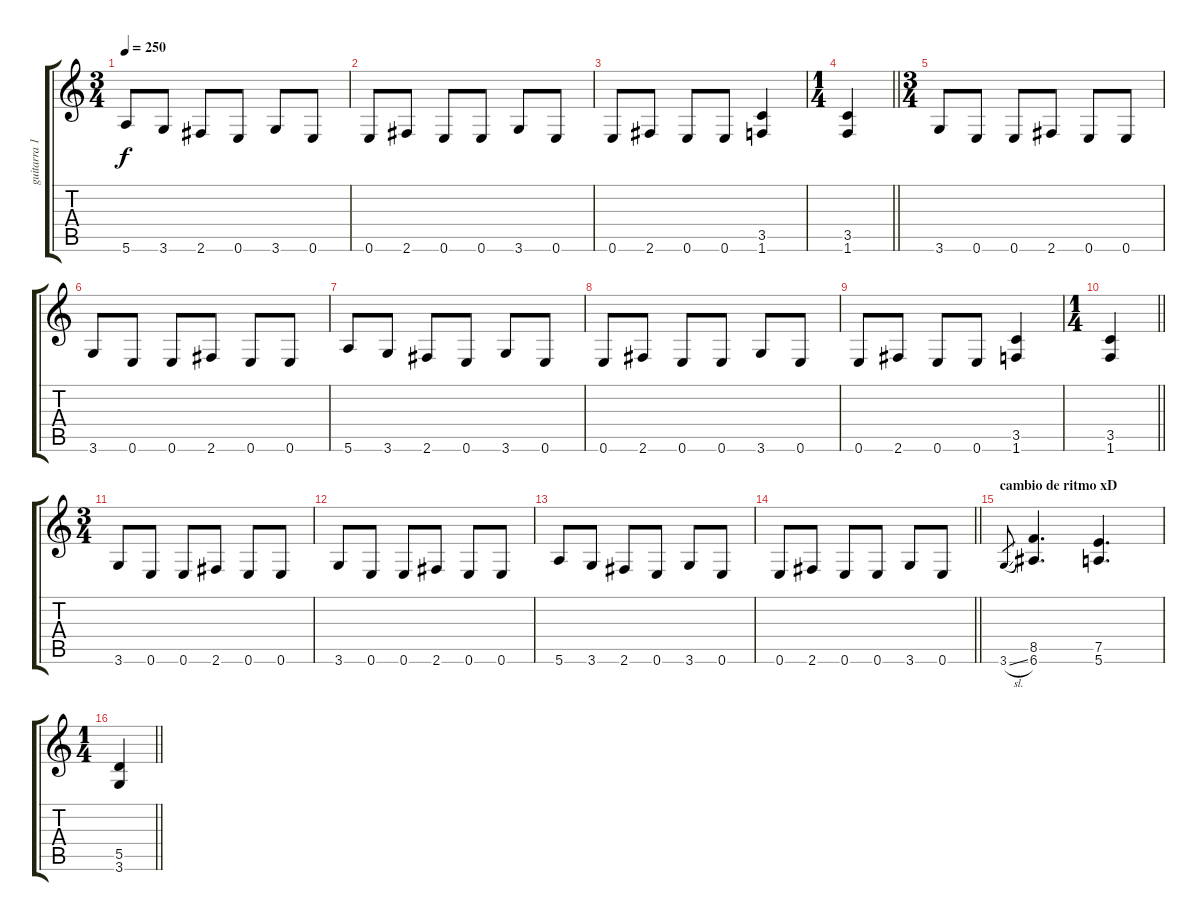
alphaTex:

\track ("guitarra 1" "guitarra 1") {instrument overdrivenguitar}
\staff {score tabs}
\tuning (E4 B3 G3 D3 A2 E2) {hide}
\ts (3 4)
\tempo 250
\clef g2
\ks c
5.6.8{dy f} 3.6.8 2.6.8 0.6.8 3.6.8 0.6.8 |
0.6.8 2.6.8 0.6.8 0.6.8 3.6.8 0.6.8 |
0.6.8 2.6.8 0.6.8 0.6.8 (3.5 1.6).4 |
\ts (1 4)
\barLineRight lightlight
(3.5 1.6).4 |
\ts (3 4)
3.6.8 0.6.8 0.6.8 2.6.8 0.6.8 0.6.8 |
3.6.8 0.6.8 0.6.8 2.6.8 0.6.8 0.6.8 |
5.6.8 3.6.8 2.6.8 0.6.8 3.6.8 0.6.8 |
0.6.8 2.6.8 0.6.8 0.6.8 3.6.8 0.6.8 |
0.6.8 2.6.8 0.6.8 0.6.8 (3.5 1.6).4 |
\ts (1 4)
\barLineRight lightlight
(3.5 1.6).4 |
\ts (3 4)
3.6.8 0.6.8 0.6.8 2.6.8 0.6.8 0.6.8 |
3.6.8 0.6.8 0.6.8 2.6.8 0.6.8 0.6.8 |
5.6.8 3.6.8 2.6.8 0.6.8 3.6.8 0.6.8 |
\barLineRight lightlight
0.6.8 2.6.8 0.6.8 0.6.8 3.6.8 0.6.8 |
\section ("" "cambio de ritmo xD")
3.6{sl}.8{gr} (8.5 6.6).4{d} (7.5 5.6).4{d} |
\ts (1 4)
\barLineRight lightlight
(5.5 3.6).4
